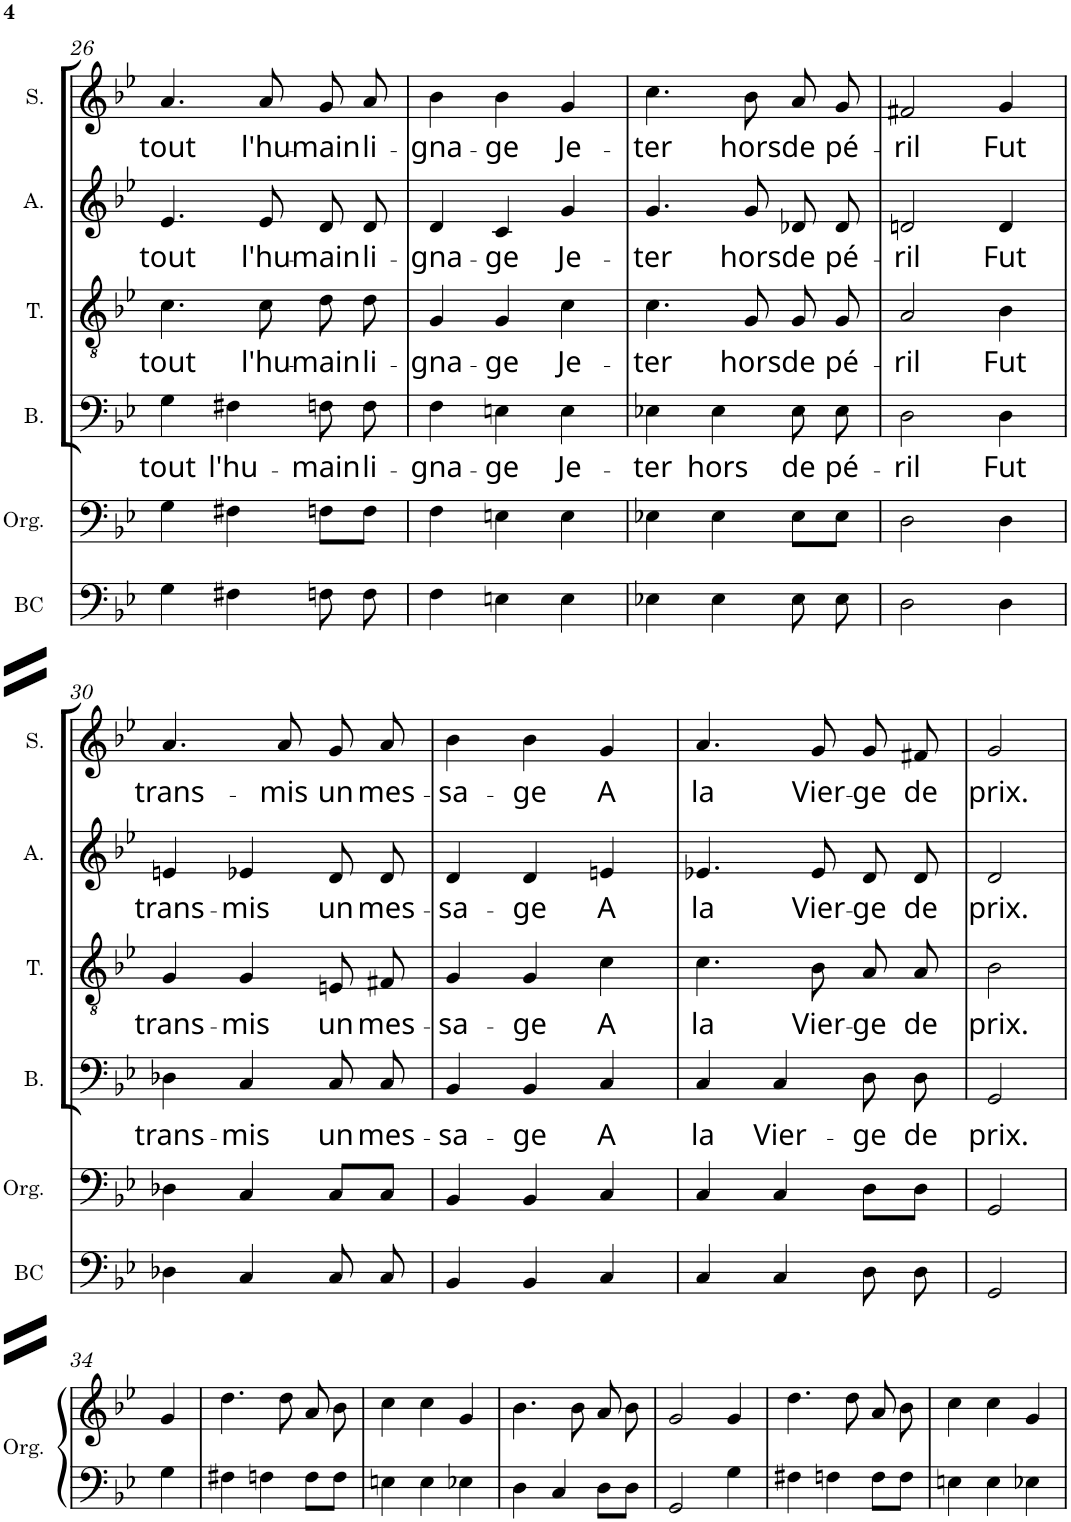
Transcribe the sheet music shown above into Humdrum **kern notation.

**kern	**kern	**kern	**kern	**text	**kern	**text	**kern	**text	**kern	**text
*part6	*part5	*part5	*part4	*part4	*part3	*part3	*part2	*part2	*part1	*part1
*staff7	*staff6	*staff5	*staff4	*staff4	*staff3	*staff3	*staff2	*staff2	*staff1	*staff1
*I"Basse Continue	*I"Orgue	*	*I"Basse	*	*I"Ténor	*	*I"Alto	*	*I"Soprano	*
*I'BC	*I'Org.	*	*I'B.	*	*I'T.	*	*I'A.	*	*I'S.	*
!!LO:PB:g=z
*clefF4	*clefF4	*clefG2	*clefF4	*	*clefGv2	*	*clefG2	*	*clefG2	*
*k[b-e-]	*k[b-e-]	*k[b-e-]	*k[b-e-]	*	*k[b-e-]	*	*k[b-e-]	*	*k[b-e-]	*
*M3/4	*M3/4	*M3/4	*M3/4	*	*M3/4	*	*M3/4	*	*M3/4	*
=26	=26	=26	=26	=26	=26	=26	=26	=26	=26	=26
!	!	!	!	!LO:LY:b	!	!LO:LY:b	!	!LO:LY:b	!	!LO:LY:b
4G\	4G\	2.r	4G\	tout	4.c\	tout	4.e-/	tout	4.a/	tout
!	!	!	!	!LO:LY:b	!	!	!	!	!	!
4F#X\	4F#X\	.	4F#X\	l'hu-	.	.	.	.	.	.
!	!	!	!	!	!	!LO:LY:b	!	!LO:LY:b	!	!LO:LY:b
.	.	.	.	.	8c\	l'hu-	8e-/	l'hu-	8a/	l'hu-
!	!	!	!	!LO:LY:b	!	!LO:LY:b	!	!LO:LY:b	!	!LO:LY:b
8Fn\L	8Fn\L	.	8Fn\L	-main	8d\L	-main	8d/L	-main	8g/L	-main
!	!	!	!	!LO:LY:b	!	!LO:LY:b	!	!LO:LY:b	!	!LO:LY:b
8F\J	8F\J	.	8F\J	li-	8d\J	li-	8d/J	li-	8a/J	li-
=27	=27	=27	=27	=27	=27	=27	=27	=27	=27	=27
!	!	!	!	!LO:LY:b	!	!LO:LY:b	!	!LO:LY:b	!	!LO:LY:b
4F\	4F\	2.r	4F\	-gna-	4G/	-gna-	4d/	-gna-	4b-\	-gna-
!	!	!	!	!LO:LY:b	!	!LO:LY:b	!	!LO:LY:b	!	!LO:LY:b
4En\	4En\	.	4En\	-ge	4G/	-ge	4c/	-ge	4b-\	-ge
!	!	!	!	!LO:LY:b	!	!LO:LY:b	!	!LO:LY:b	!	!LO:LY:b
4E\	4E\	.	4E\	Je-	4c\	Je-	4g/	Je-	4g/	Je-
=28	=28	=28	=28	=28	=28	=28	=28	=28	=28	=28
!	!	!	!	!LO:LY:b	!	!LO:LY:b	!	!LO:LY:b	!	!LO:LY:b
4E-X\	4E-X\	2.r	4E-X\	-ter	4.c\	-ter	4.g/	-ter	4.cc\	-ter
!	!	!	!	!LO:LY:b	!	!	!	!	!	!
4E-\	4E-\	.	4E-\	hors	.	.	.	.	.	.
!	!	!	!	!	!	!LO:LY:b	!	!LO:LY:b	!	!LO:LY:b
.	.	.	.	.	8G/	hors	8g/	hors	8b-\	hors
!	!	!	!	!LO:LY:b	!	!LO:LY:b	!	!LO:LY:b	!	!LO:LY:b
8E-\L	8E-\L	.	8E-\L	de	8G/L	de	8d-X/L	de	8a/L	de
!	!	!	!	!LO:LY:b	!	!LO:LY:b	!	!LO:LY:b	!	!LO:LY:b
8E-\J	8E-\J	.	8E-\J	pé-	8G/J	pé-	8d-/J	pé-	8g/J	pé-
=29	=29	=29	=29	=29	=29	=29	=29	=29	=29	=29
!	!	!	!	!LO:LY:b	!	!LO:LY:b	!	!LO:LY:b	!	!LO:LY:b
2D\	2D\	2.r	2D\	-ril	2A/	-ril	2dn/	-ril	2f#X/	-ril
!	!	!	!	!LO:LY:b	!	!LO:LY:b	!	!LO:LY:b	!	!LO:LY:b
4D\	4D\	.	4D\	Fut	4B-\	Fut	4d/	Fut	4g/	Fut
!!LO:LB:g=z
=30	=30	=30	=30	=30	=30	=30	=30	=30	=30	=30
!	!	!	!	!LO:LY:b	!	!LO:LY:b	!	!LO:LY:b	!	!LO:LY:b
4D-X\	4D-X\	2.r	4D-X\	trans-	4G/	trans-	4en/	trans-	4.a/	trans-
!	!	!	!	!LO:LY:b	!	!LO:LY:b	!	!LO:LY:b	!	!
4C/	4C/	.	4C/	-mis	4G/	-mis	4e-X/	-mis	.	.
!	!	!	!	!	!	!	!	!	!	!LO:LY:b
.	.	.	.	.	.	.	.	.	8a/	-mis
!	!	!	!	!LO:LY:b	!	!LO:LY:b	!	!LO:LY:b	!	!LO:LY:b
8C/L	8C/L	.	8C/L	un	8En/L	un	8d/L	un	8g/L	un
!	!	!	!	!LO:LY:b	!	!LO:LY:b	!	!LO:LY:b	!	!LO:LY:b
8C/J	8C/J	.	8C/J	mes-	8F#X/J	mes-	8d/J	mes-	8a/J	mes-
=31	=31	=31	=31	=31	=31	=31	=31	=31	=31	=31
!	!	!	!	!LO:LY:b	!	!LO:LY:b	!	!LO:LY:b	!	!LO:LY:b
4BB-/	4BB-/	2.r	4BB-/	-sa-	4G/	-sa-	4d/	-sa-	4b-\	-sa-
!	!	!	!	!LO:LY:b	!	!LO:LY:b	!	!LO:LY:b	!	!LO:LY:b
4BB-/	4BB-/	.	4BB-/	-ge	4G/	-ge	4d/	-ge	4b-\	-ge
!	!	!	!	!LO:LY:b	!	!LO:LY:b	!	!LO:LY:b	!	!LO:LY:b
4C/	4C/	.	4C/	A	4c\	A	4en/	A	4g/	A
=32	=32	=32	=32	=32	=32	=32	=32	=32	=32	=32
!	!	!	!	!LO:LY:b	!	!LO:LY:b	!	!LO:LY:b	!	!LO:LY:b
4C/	4C/	2.r	4C/	la	4.c\	la	4.e-X/	la	4.a/	la
!	!	!	!	!LO:LY:b	!	!	!	!	!	!
4C/	4C/	.	4C/	Vier-	.	.	.	.	.	.
!	!	!	!	!	!	!LO:LY:b	!	!LO:LY:b	!	!LO:LY:b
.	.	.	.	.	8B-\	Vier-	8e-/	Vier-	8g/	Vier-
!	!	!	!	!LO:LY:b	!	!LO:LY:b	!	!LO:LY:b	!	!LO:LY:b
8D\L	8D\L	.	8D\L	-ge	8A/L	-ge	8d/L	-ge	8g/L	-ge
!	!	!	!	!LO:LY:b	!	!LO:LY:b	!	!LO:LY:b	!	!LO:LY:b
8D\J	8D\J	.	8D\J	de	8A/J	de	8d/J	de	8f#X/J	de
=33	=33	=33	=33	=33	=33	=33	=33	=33	=33	=33
!	!	!	!	!LO:LY:b	!	!LO:LY:b	!	!LO:LY:b	!	!LO:LY:b
2GG/	2GG/	4r	2GG/	prix.	2B-\	prix.	2d/	prix.	2g/	prix.
.	.	4r	.	.	.	.	.	.	.	.
!!LO:LB:g=z
=34	=34	=34	=34	=34	=34	=34	=34	=34	=34	=34
2.r	4G\	4g/	4r	.	4r	.	4r	.	4r	.
.	2ryy	2ryy	2ryy	.	2ryy	.	2ryy	.	2ryy	.
=35	=35	=35	=35	=35	=35	=35	=35	=35	=35	=35
2.r	4F#X\	4.dd\	2.r	.	2.r	.	2.r	.	2.r	.
.	4Fn\	.	.	.	.	.	.	.	.	.
.	.	8dd\	.	.	.	.	.	.	.	.
.	8F\L	8a/L	.	.	.	.	.	.	.	.
.	8F\J	8b-/J	.	.	.	.	.	.	.	.
=36	=36	=36	=36	=36	=36	=36	=36	=36	=36	=36
2.r	4En\	4cc\	2.r	.	2.r	.	2.r	.	2.r	.
.	4E\	4cc\	.	.	.	.	.	.	.	.
.	4E-X\	4g/	.	.	.	.	.	.	.	.
=37	=37	=37	=37	=37	=37	=37	=37	=37	=37	=37
2.r	4D\	4.b-\	2.r	.	2.r	.	2.r	.	2.r	.
.	4C/	.	.	.	.	.	.	.	.	.
.	.	8b-\	.	.	.	.	.	.	.	.
.	8D\L	8a/L	.	.	.	.	.	.	.	.
.	8D\J	8b-/J	.	.	.	.	.	.	.	.
=38	=38	=38	=38	=38	=38	=38	=38	=38	=38	=38
2.r	2GG/	2g/	2.r	.	2.r	.	2.r	.	2.r	.
.	4G\	4g/	.	.	.	.	.	.	.	.
=39	=39	=39	=39	=39	=39	=39	=39	=39	=39	=39
2.r	4F#X\	4.dd\	2.r	.	2.r	.	2.r	.	2.r	.
.	4Fn\	.	.	.	.	.	.	.	.	.
.	.	8dd\	.	.	.	.	.	.	.	.
.	8F\L	8a/L	.	.	.	.	.	.	.	.
.	8F\J	8b-/J	.	.	.	.	.	.	.	.
=40	=40	=40	=40	=40	=40	=40	=40	=40	=40	=40
2.r	4En\	4cc\	2.r	.	2.r	.	2.r	.	2.r	.
.	4E\	4cc\	.	.	.	.	.	.	.	.
.	4E-X\	4g/	.	.	.	.	.	.	.	.
=	=	=	=	=	=	=	=	=	=	=
*-	*-	*-	*-	*-	*-	*-	*-	*-	*-	*-
